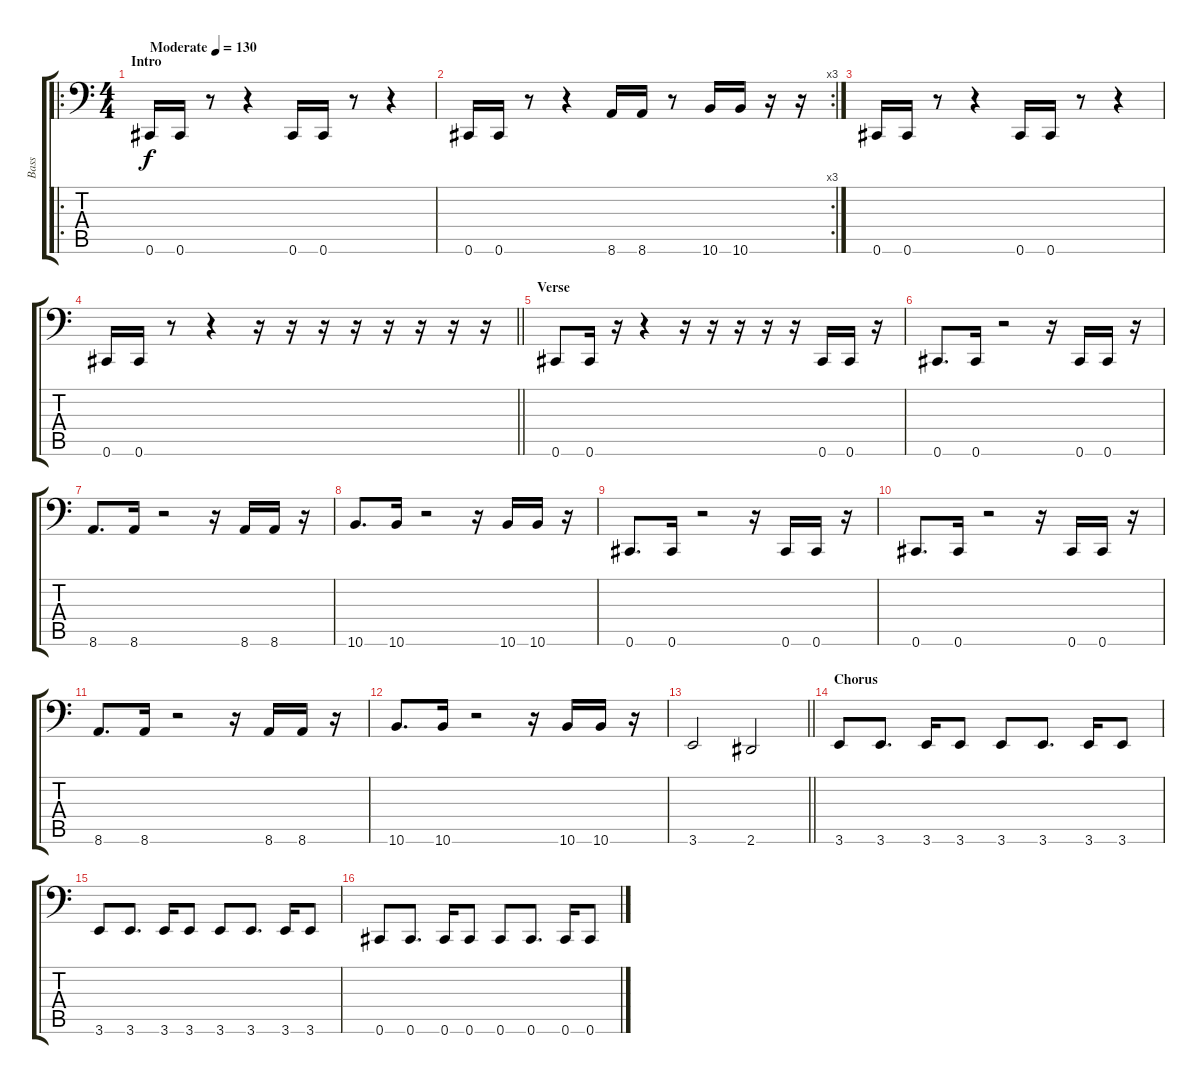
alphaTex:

\track ("Bass" "Bass") {instrument electricbasspick}
\staff {score tabs}
\tuning (Eb3 Bb2 Gb2 Db2 Ab1 Db1) {hide}
\ro
\ts (4 4)
\section ("" "Intro")
\tempo (130 "Moderate")
\clef f4
\ks c
0.6.16{dy f instrument electricbasspick} 0.6.16 r.8 r.4 0.6.16 0.6.16 r.8 r.4 |
\rc 3
0.6.16 0.6.16 r.8 r.4 8.6.16 8.6.16 r.8 10.6.16 10.6.16 r.16 r.16 |
0.6.16 0.6.16 r.8 r.4 0.6.16 0.6.16 r.8 r.4 |
\barLineRight lightlight
0.6.16 0.6.16 r.8 r.4 r.16 r.16 r.16 r.16 r.16 r.16 r.16 r.16 |
\section ("" "Verse")
0.6.8 0.6.16 r.16 r.4 r.16 r.16 r.16 r.16 r.16 0.6.16 0.6.16 r.16 |
0.6.8{d} 0.6.16 r.2 r.16 0.6.16 0.6.16 r.16 |
8.6.8{d} 8.6.16 r.2 r.16 8.6.16 8.6.16 r.16 |
10.6.8{d} 10.6.16 r.2 r.16 10.6.16 10.6.16 r.16 |
0.6.8{d} 0.6.16 r.2 r.16 0.6.16 0.6.16 r.16 |
0.6.8{d} 0.6.16 r.2 r.16 0.6.16 0.6.16 r.16 |
8.6.8{d} 8.6.16 r.2 r.16 8.6.16 8.6.16 r.16 |
10.6.8{d} 10.6.16 r.2 r.16 10.6.16 10.6.16 r.16 |
\barLineRight lightlight
3.6.2 2.6.2 |
\section ("" "Chorus")
3.6.8 3.6.8{d} 3.6.16 3.6.8 3.6.8 3.6.8{d} 3.6.16 3.6.8 |
3.6.8 3.6.8{d} 3.6.16 3.6.8 3.6.8 3.6.8{d} 3.6.16 3.6.8 |
0.6.8 0.6.8{d} 0.6.16 0.6.8 0.6.8 0.6.8{d} 0.6.16 0.6.8
